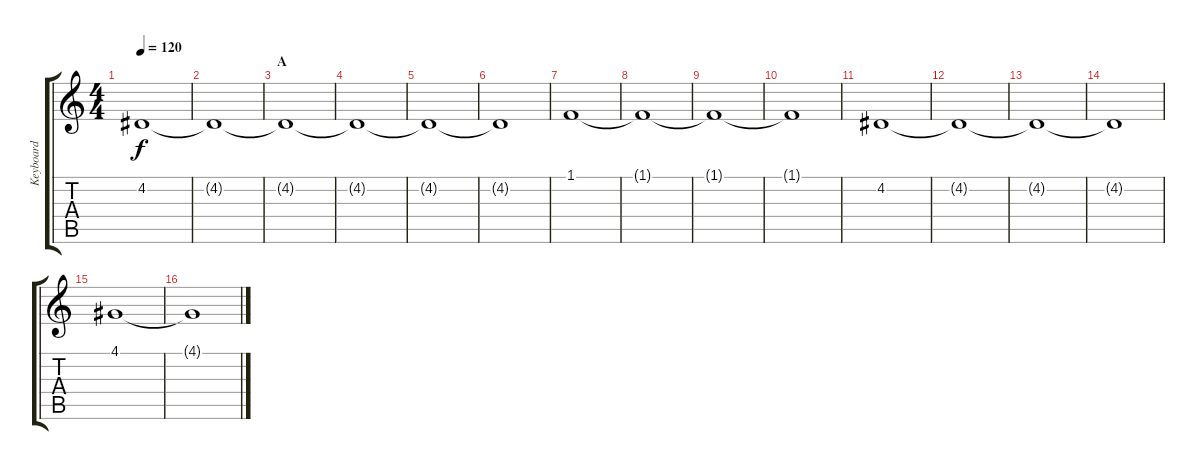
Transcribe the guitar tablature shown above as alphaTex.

\track ("Keyboard" "Keyboard") {instrument stringensemble2}
\staff {score tabs}
\tuning (E4 B3 G3 D3 A2 E2) {hide}
\ts (4 4)
\tempo 120
\clef g2
\ks c
4.2.1{dy f instrument stringensemble2} |
4.2{t}.1 |
\section ("" "A")
4.2{t}.1 |
4.2{t}.1 |
4.2{t}.1 |
4.2{t}.1 |
1.1.1 |
1.1{t}.1 |
1.1{t}.1 |
1.1{t}.1 |
4.2.1 |
4.2{t}.1 |
4.2{t}.1 |
4.2{t}.1 |
4.1.1 |
4.1{t}.1
